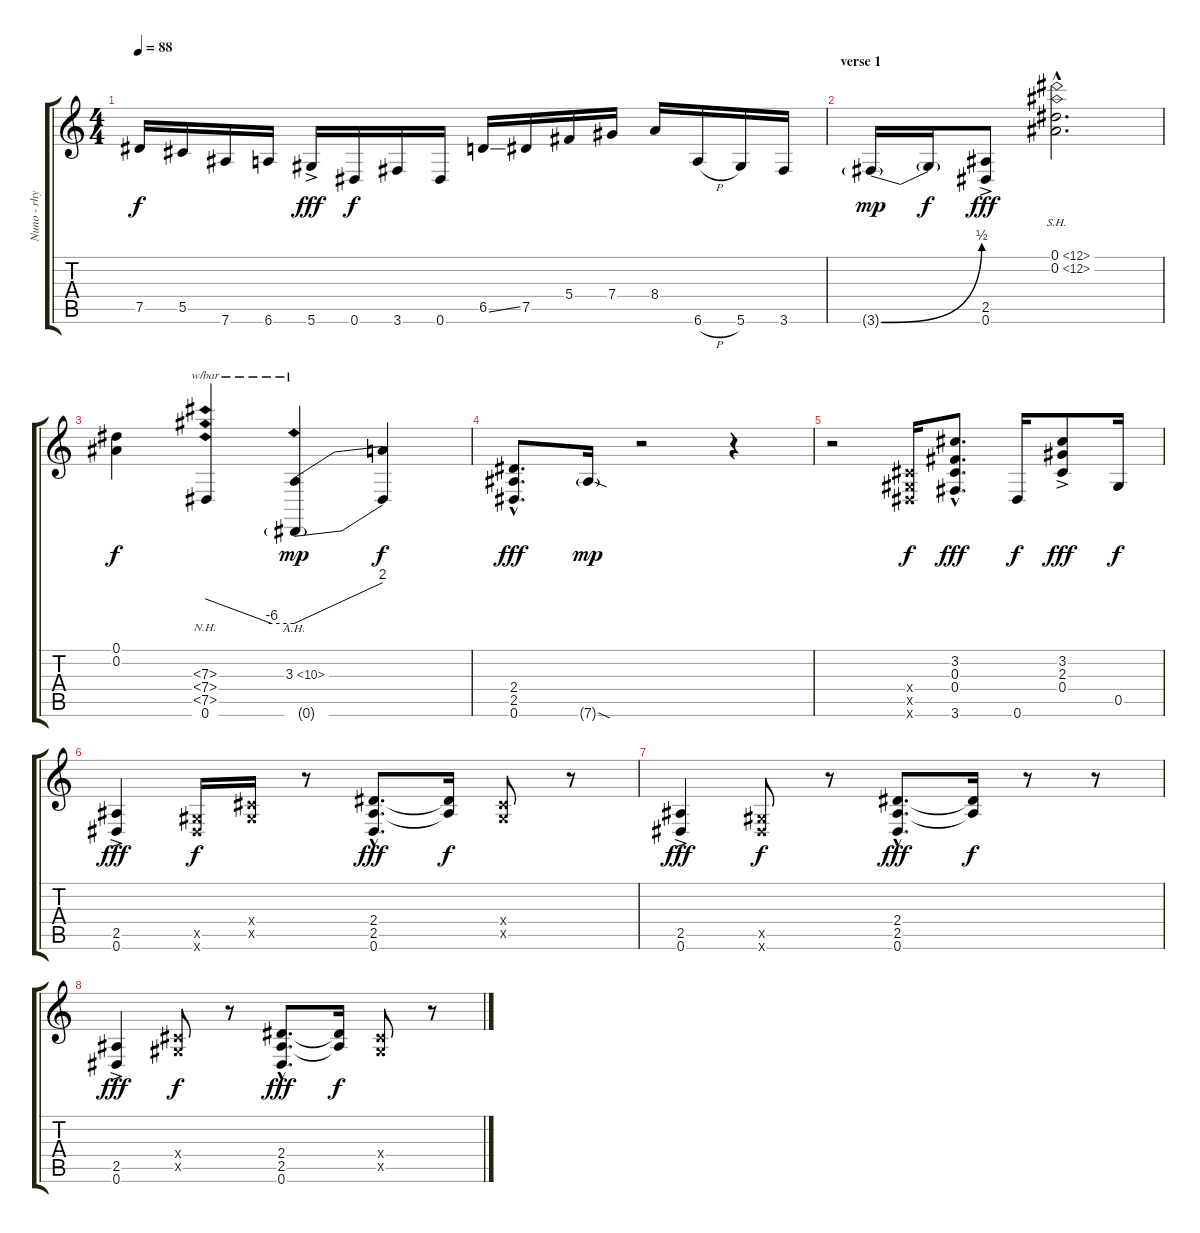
\track ("Nuno - rhythm" "Nuno - rhy") {instrument distortionguitar}
\staff {score tabs}
\tuning (Eb4 Bb3 Gb3 Db3 Ab2 Eb2) {hide}
\ts (4 4)
\tempo 88
\clef g2
\ks c
7.5.16{dy f} 5.5.16 7.6.16 6.6.16 5.6{ac}.16{dy fff} 0.6.16{dy f} 3.6.16 0.6.16 6.5{ss}.16 7.5.16 5.4.16 7.4.16 8.4.16 6.6{h}.16 5.6.16 3.6.16 |
\section ("" "verse 1")
3.6{be (bend 0 0 60 2) g}.16{dy mp} 3.6{t}.16{dy f} (2.5{ac} 0.6{ac}).8{dy fff} (0.1{sh 12 hac} 0.2{sh 12 hac}).2{d} |
(0.1 0.2).4{dy f} (7.3{nh} 7.4{nh} 7.5{nh} 0.6).4{tbe (custom default 0 0 45 -24 60 -24)} (3.3{ah 7} 0.6{g}).4{tbe (dive default 0 -24 60 8) dy mp} (3.3{t} 0.6{t}).4{dy f} |
(2.4{hac} 2.5{hac} 0.6{hac}).8{d dy fff} 7.6{sod g}.16{dy mp} r.2 r.4 |
r.2 (0.4{x} 0.5{x} 0.6{x}).16{dy f} (3.2{hac} 0.3{hac} 0.4{hac} 3.6{hac}).8{d dy fff} 0.6.16{dy f} (3.2{ac} 2.3{ac} 0.4{ac}).8{dy fff} 0.5.16{dy f} |
(2.5{ac} 0.6{ac}).4{dy fff} (0.5{x} 0.6{x}).16{dy f} (0.4{x} 0.5{x}).16 r.8 (2.4{hac} 2.5{hac} 0.6{hac}).8{d dy fff} (2.4{t} 2.5{t}).16{dy f} (0.4{x} 0.5{x}).8 r.8 |
(2.5{ac} 0.6{ac}).4{dy fff} (0.5{x} 0.6{x}).8{dy f} r.8 (2.4{hac} 2.5{hac} 0.6{hac}).8{d dy fff} (2.4{t} 2.5{t}).16{dy f} r.8 r.8 |
(2.5{ac} 0.6{ac}).4{dy fff} (0.4{x} 0.5{x}).8{dy f} r.8 (2.4{hac} 2.5{hac} 0.6{hac}).8{d dy fff} (2.4{t} 2.5{t}).16{dy f} (0.4{x} 0.5{x}).8 r.8
